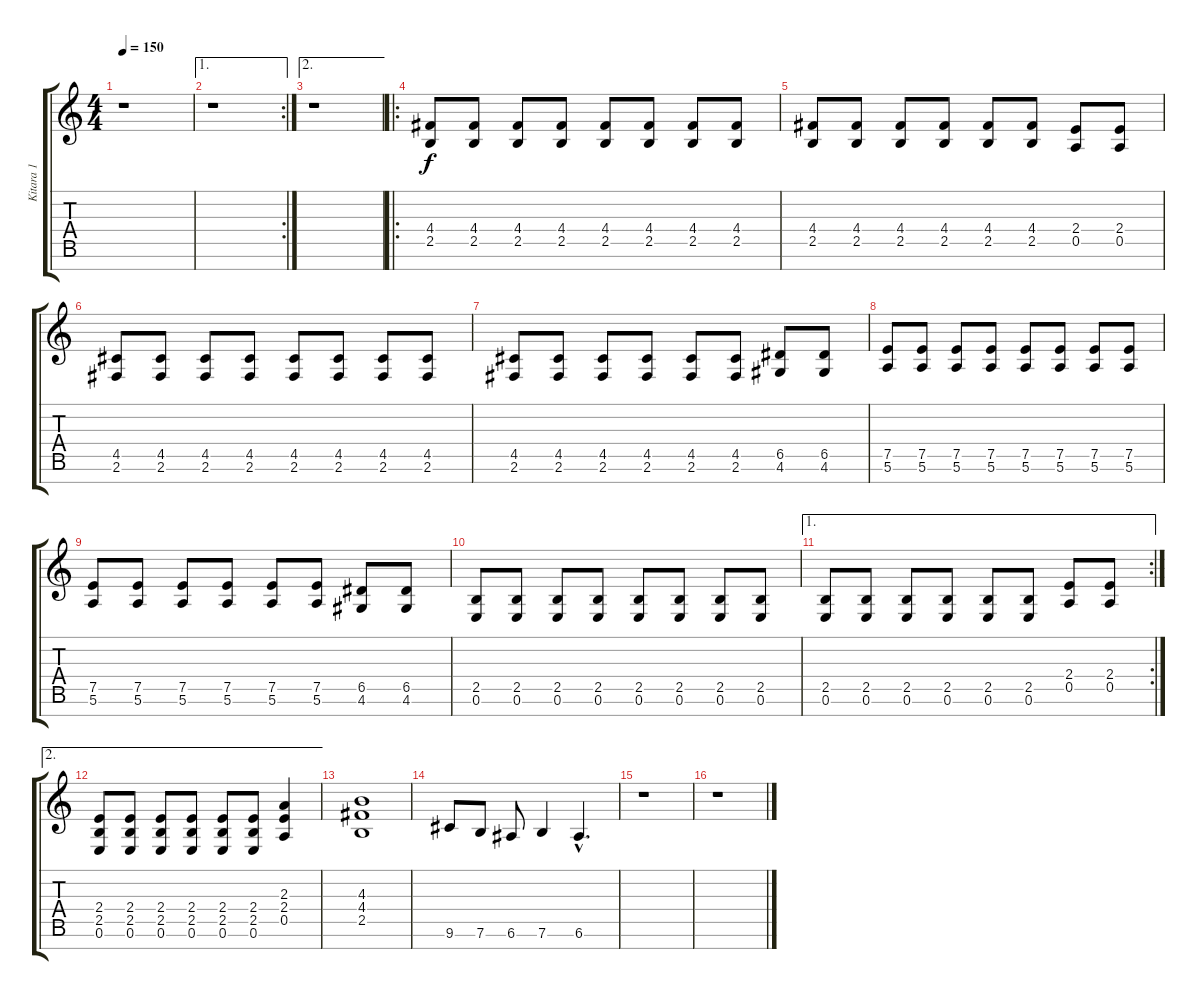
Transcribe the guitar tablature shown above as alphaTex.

\track ("Kitara 1" "Kitara 1") {instrument distortionguitar}
\staff {score tabs}
\tuning (E4 B3 G3 D3 A2 E2 B1) {hide}
\ts (4 4)
\tempo 150
\clef g2
\ks c
r.1{dy f} |
\ae 1
\rc 2
r.1 |
\ae 2
r.1 |
\ro
(4.4 2.5).8 (4.4 2.5).8 (4.4 2.5).8 (4.4 2.5).8 (4.4 2.5).8 (4.4 2.5).8 (4.4 2.5).8 (4.4 2.5).8 |
(4.4 2.5).8 (4.4 2.5).8 (4.4 2.5).8 (4.4 2.5).8 (4.4 2.5).8 (4.4 2.5).8 (2.4 0.5).8 (2.4 0.5).8 |
(4.5 2.6).8 (4.5 2.6).8 (4.5 2.6).8 (4.5 2.6).8 (4.5 2.6).8 (4.5 2.6).8 (4.5 2.6).8 (4.5 2.6).8 |
(4.5 2.6).8 (4.5 2.6).8 (4.5 2.6).8 (4.5 2.6).8 (4.5 2.6).8 (4.5 2.6).8 (6.5 4.6).8 (6.5 4.6).8 |
(7.5 5.6).8 (7.5 5.6).8 (7.5 5.6).8 (7.5 5.6).8 (7.5 5.6).8 (7.5 5.6).8 (7.5 5.6).8 (7.5 5.6).8 |
(7.5 5.6).8 (7.5 5.6).8 (7.5 5.6).8 (7.5 5.6).8 (7.5 5.6).8 (7.5 5.6).8 (6.5 4.6).8 (6.5 4.6).8 |
(2.5 0.6).8 (2.5 0.6).8 (2.5 0.6).8 (2.5 0.6).8 (2.5 0.6).8 (2.5 0.6).8 (2.5 0.6).8 (2.5 0.6).8 |
\ae 1
\rc 2
(2.5 0.6).8 (2.5 0.6).8 (2.5 0.6).8 (2.5 0.6).8 (2.5 0.6).8 (2.5 0.6).8 (2.4 0.5).8 (2.4 0.5).8 |
\ae 2
(2.4 2.5 0.6).8 (2.4 2.5 0.6).8 (2.4 2.5 0.6).8 (2.4 2.5 0.6).8 (2.4 2.5 0.6).8 (2.4 2.5 0.6).8 (2.3 2.4 0.5).4 |
(4.3 4.4 2.5).1 |
9.6.8 7.6.8 6.6.8 7.6.4 6.6{hac}.4{d} |
r.1 |
r.1
